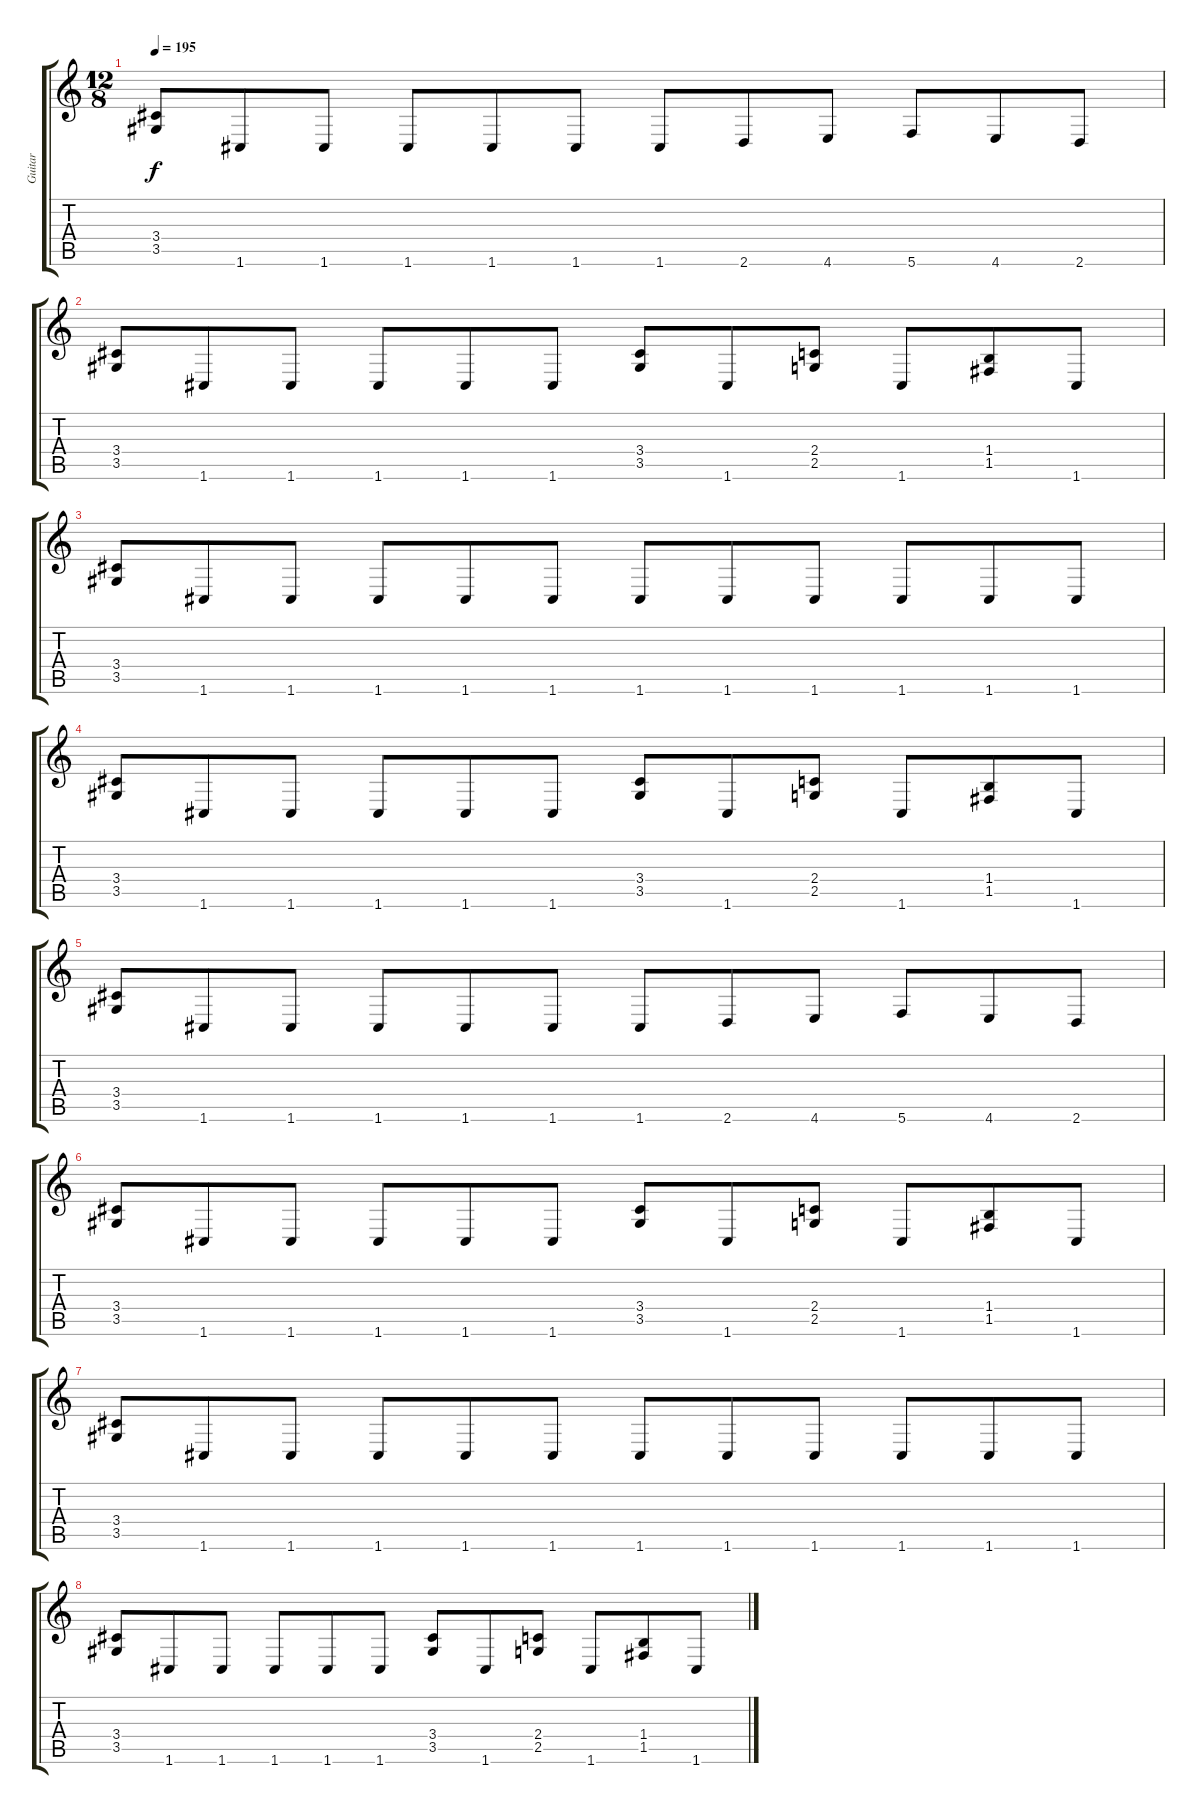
\track ("Guitar" "Guitar") {instrument distortionguitar}
\staff {score tabs}
\tuning (C4 G3 Eb3 Bb2 F2 C2) {hide}
\ts (12 8)
\tempo 195
\clef g2
\ks c
(3.4 3.5).8{dy f} 1.6.8 1.6.8 1.6.8 1.6.8 1.6.8 1.6.8 2.6.8 4.6.8 5.6.8 4.6.8 2.6.8 |
(3.4 3.5).8 1.6.8 1.6.8 1.6.8 1.6.8 1.6.8 (3.4 3.5).8 1.6.8 (2.4 2.5).8 1.6.8 (1.4 1.5).8 1.6.8 |
(3.4 3.5).8 1.6.8 1.6.8 1.6.8 1.6.8 1.6.8 1.6.8 1.6.8 1.6.8 1.6.8 1.6.8 1.6.8 |
(3.4 3.5).8 1.6.8 1.6.8 1.6.8 1.6.8 1.6.8 (3.4 3.5).8 1.6.8 (2.4 2.5).8 1.6.8 (1.4 1.5).8 1.6.8 |
(3.4 3.5).8 1.6.8 1.6.8 1.6.8 1.6.8 1.6.8 1.6.8 2.6.8 4.6.8 5.6.8 4.6.8 2.6.8 |
(3.4 3.5).8 1.6.8 1.6.8 1.6.8 1.6.8 1.6.8 (3.4 3.5).8 1.6.8 (2.4 2.5).8 1.6.8 (1.4 1.5).8 1.6.8 |
(3.4 3.5).8 1.6.8 1.6.8 1.6.8 1.6.8 1.6.8 1.6.8 1.6.8 1.6.8 1.6.8 1.6.8 1.6.8 |
(3.4 3.5).8 1.6.8 1.6.8 1.6.8 1.6.8 1.6.8 (3.4 3.5).8 1.6.8 (2.4 2.5).8 1.6.8 (1.4 1.5).8 1.6.8
